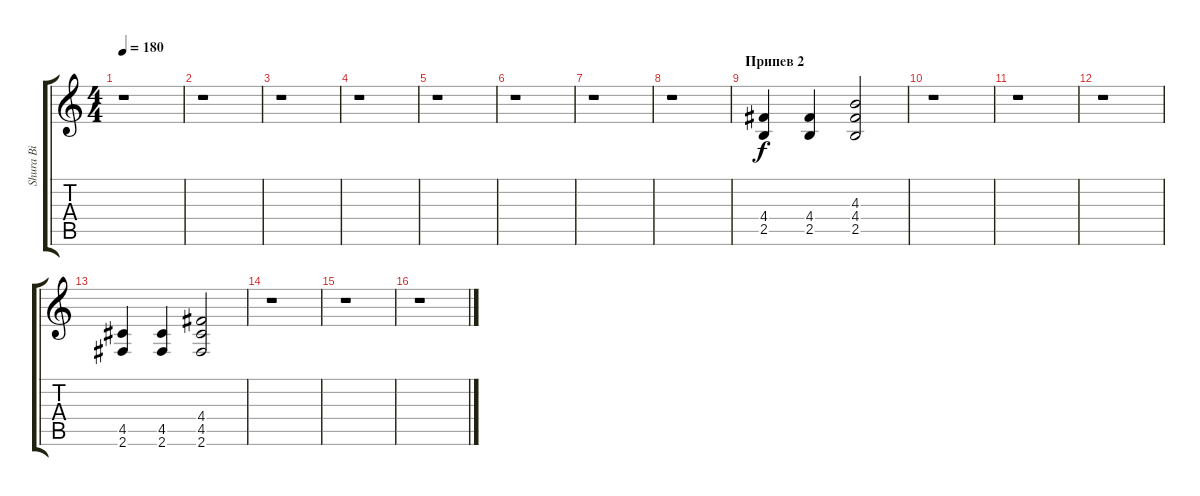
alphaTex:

\track ("Shura Bi" "Shura Bi") {instrument electricguitarclean}
\staff {score tabs}
\tuning (E4 B3 G3 D3 A2 E2) {hide}
\ts (4 4)
\tempo 180
\clef g2
\ks c
r.1{dy f} |
r.1 |
r.1 |
r.1 |
r.1 |
r.1 |
r.1 |
r.1 |
\section ("" "Припев 2")
(4.4 2.5).4{volume 9} (4.4 2.5).4 (4.3 4.4 2.5).2 |
r.1 |
r.1 |
r.1 |
(4.5 2.6).4 (4.5 2.6).4 (4.4 4.5 2.6).2 |
r.1 |
r.1 |
r.1
